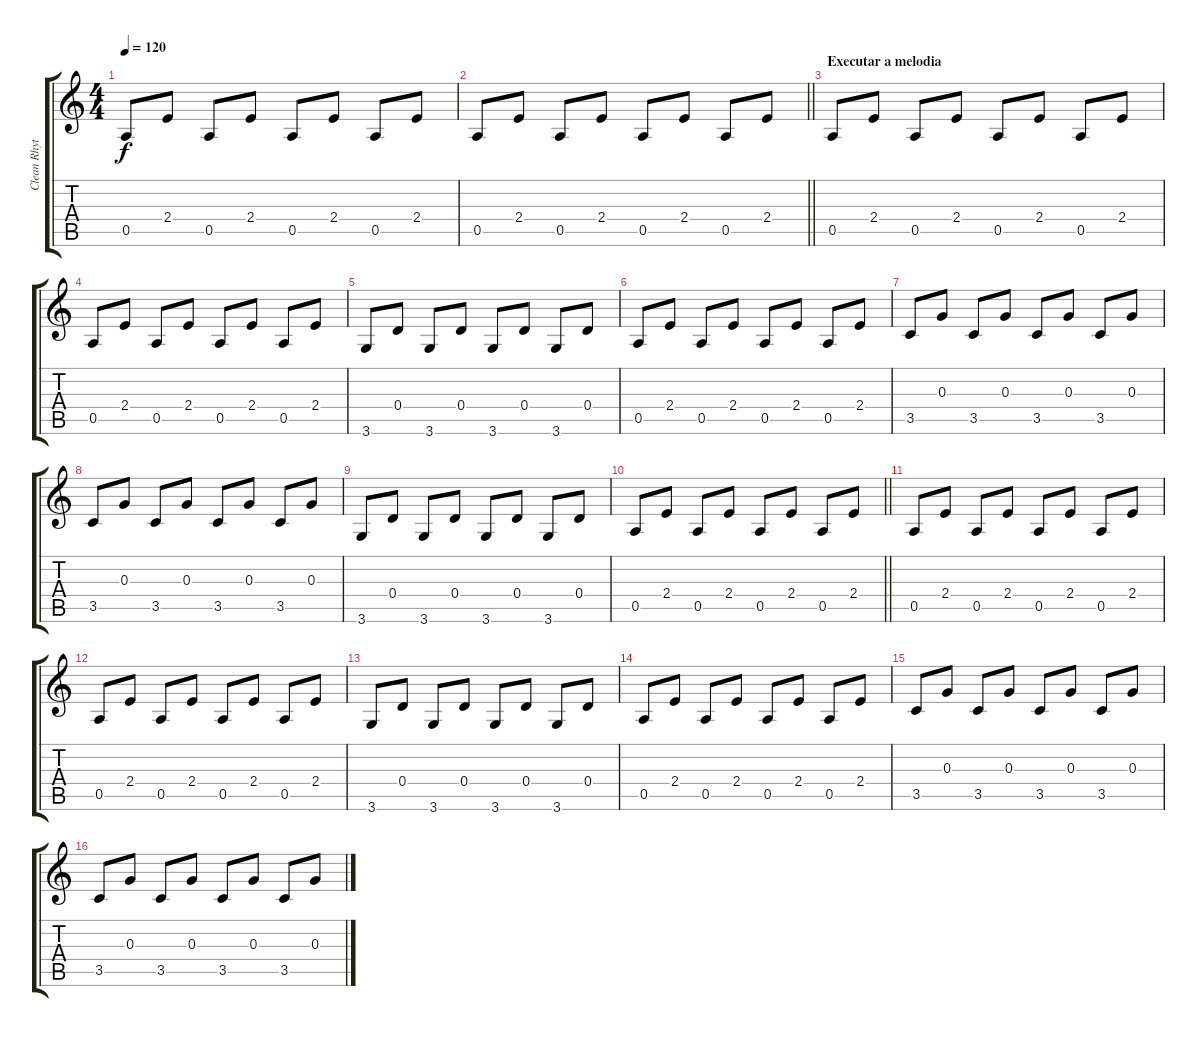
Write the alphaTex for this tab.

\track ("Clean Rhythm 1" "Clean Rhyt") {instrument acousticguitarsteel}
\staff {score tabs}
\tuning (E4 B3 G3 D3 A2 E2) {hide}
\ts (4 4)
\tempo 120
\clef g2
\ks c
0.5.8{dy f} 2.4.8 0.5.8 2.4.8 0.5.8 2.4.8 0.5.8 2.4.8 |
\barLineRight lightlight
0.5.8 2.4.8 0.5.8 2.4.8 0.5.8 2.4.8 0.5.8 2.4.8 |
\section ("" "Executar a melodia")
0.5.8 2.4.8 0.5.8 2.4.8 0.5.8 2.4.8 0.5.8 2.4.8 |
0.5.8 2.4.8 0.5.8 2.4.8 0.5.8 2.4.8 0.5.8 2.4.8 |
3.6.8 0.4.8 3.6.8 0.4.8 3.6.8 0.4.8 3.6.8 0.4.8 |
0.5.8 2.4.8 0.5.8 2.4.8 0.5.8 2.4.8 0.5.8 2.4.8 |
3.5.8 0.3.8 3.5.8 0.3.8 3.5.8 0.3.8 3.5.8 0.3.8 |
3.5.8 0.3.8 3.5.8 0.3.8 3.5.8 0.3.8 3.5.8 0.3.8 |
3.6.8 0.4.8 3.6.8 0.4.8 3.6.8 0.4.8 3.6.8 0.4.8 |
\barLineRight lightlight
0.5.8 2.4.8 0.5.8 2.4.8 0.5.8 2.4.8 0.5.8 2.4.8 |
0.5.8 2.4.8 0.5.8 2.4.8 0.5.8 2.4.8 0.5.8 2.4.8 |
0.5.8 2.4.8 0.5.8 2.4.8 0.5.8 2.4.8 0.5.8 2.4.8 |
3.6.8 0.4.8 3.6.8 0.4.8 3.6.8 0.4.8 3.6.8 0.4.8 |
0.5.8 2.4.8 0.5.8 2.4.8 0.5.8 2.4.8 0.5.8 2.4.8 |
3.5.8 0.3.8 3.5.8 0.3.8 3.5.8 0.3.8 3.5.8 0.3.8 |
3.5.8 0.3.8 3.5.8 0.3.8 3.5.8 0.3.8 3.5.8 0.3.8
